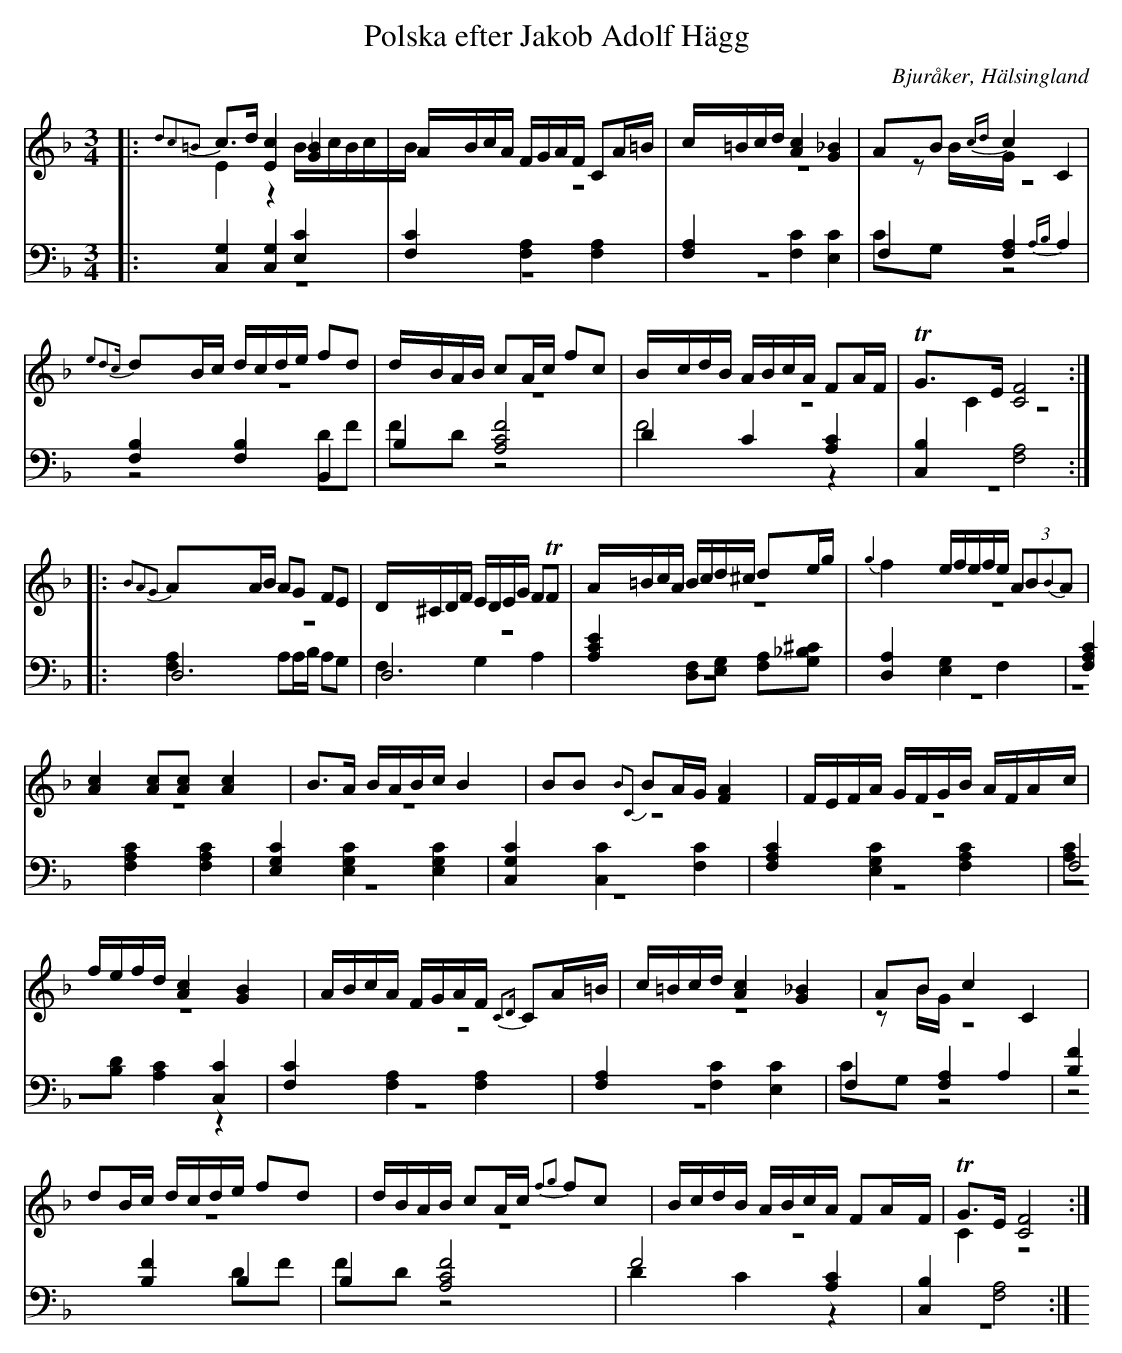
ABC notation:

X:1
T: Polska efter Jakob Adolf Hägg
O: Bjuråker, Hälsingland
M: 3/4
L: 1/16
K: F
V:1
V:2 merge
V:3
V:4 merge
V:1
|: {d2c2=B2}c2>d2 [E4c4] [G4_B4]|ABcA FGAF C2A=B|c=Bcd [A4c4] [G4_B4]|A2B2 {cd}c4 C4 |
{e2d2c}d2Bc dcde f2d2|dBAB c2Ac f2c2|BcdB ABcA F2AF|TG2>E2 [C8F8]:|
|:{B2A2G2}A2AB A2G2 F2E2|D^CDF EDEG F2TF2|A=BcA Bcd^c d2eg|{g2}f4 e4/5f4/5e4/5f4/5e4/5 (3A2B2{B2}A2 |
[A4c4] [A2c2][A2c2] [A4c4]|B2>A2 BABc B4|B2B2 {B2C2}B2AG [F4A4]|FEFA GFGB AFAc|
fefd [A4c4] [G4B4]|ABcA FGAF {C2D}C2A=B|c=Bcd [A4c4] [G4_B4]|A2B2 c4 C4 |
d2Bc dcde f2d2|dBAB c2Ac {f2g2}f2c2|BcdB ABcA F2AF|TG2>E2 [C8F8]:|
V:2
|:E4 z4 B4/5c4/5B4/5c4/5B4/5|z12|z12|z2BG z8 |
z12|z12|z12|C4 z8:|
|:z12|z12|z12|z12 |
z12|z12|z12|z12|
z12|z12|z12|z2BG z8 |
z12|z12|z12|C4 z8:|
V:3 clef=bass
|: [C,4G,4] [C,4G,4] [E,4C4]|[F,4C4] [F,4A,4] [F,4A,4]|[F,4A,4] [F,4C4] [E,4C4]| F,4 [F,4A,4] {A,B,}A,4|
[B,4F,4] [B,4F,4] B,,4|B,4 [A,8C8F8]|D4 C4 [A,4C4]|[C,4B,4] [F,8A,8]:|
|:D,12|D,12|[A,4C4E4] [D,2F,2][E,2G,2] [F,2A,2][^C2G,2_B,2]|
[D,4A,4] [E,4G,4] F,4|[F,4A,4C4] [F,4A,4C4] [F,4A,4C4]|[E,4G,4C4] [E,4G,4C4] [E,4G,4C4]|[C,4G,4C4] [C,4C4] [F,4C4]|
[F,4A,4C4] [E,4G,4C4] [F,4A,4C4]|F,8 [C,4C4]|[F,4C4] [F,4A,4] [F,4A,4]|[F,4A,4] [F,4C4] [E,4C4]|
F,4 [F,4A,4] A,4|[B,4F4] [B,4F4] B,4|B,4 [A,8C8F8]|F8  [A,4C4]|[C,4B,4] [F,8A,8]:|
V:4 clef=bass
|:z12|z12|z12|C2G,2 z8 |
z8 D2F2|F2D2 z8|F8 z4|z12:|
|:[F,4A,4] A,2A,B, A,2G,2|F,4 G,4 A,4|z12|z12 |
z12|z12|z12|z12|
[A,2C2][B,2D2] [A,4C4] z4|z12|z12|C2G,2 z8 |
z8 D2F2|F2D2 z8|D4 C4 z4|z12:|
